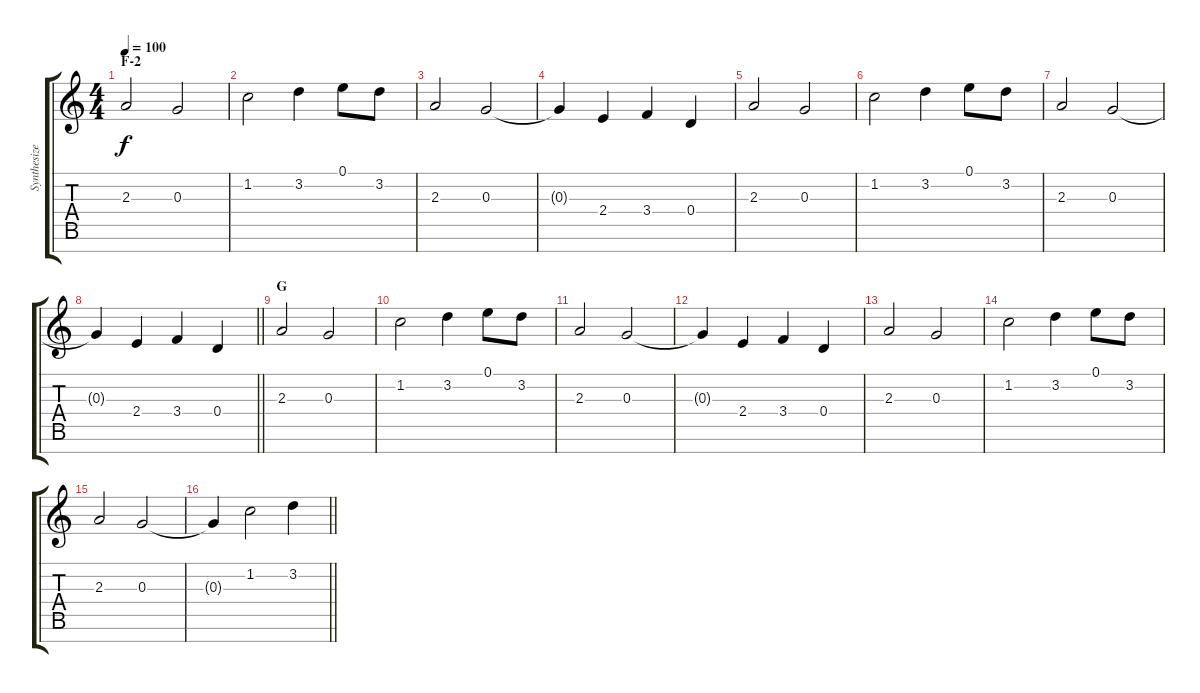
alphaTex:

\track ("Synthesizer" "Synthesize") {instrument lead2sawtooth}
\staff {score tabs}
\tuning (E5 B4 G4 D4 A3 E3 B2) {hide}
\ts (4 4)
\section ("" "F-2")
\tempo 100
\clef g2
\ks c
2.3.2{dy f} 0.3.2 |
1.2.2 3.2.4 0.1.8 3.2.8 |
2.3.2 0.3.2 |
0.3{t}.4 2.4.4 3.4.4 0.4.4 |
2.3.2 0.3.2 |
1.2.2 3.2.4 0.1.8 3.2.8 |
2.3.2 0.3.2 |
\barLineRight lightlight
0.3{t}.4 2.4.4 3.4.4 0.4.4 |
\section ("" "G")
2.3.2 0.3.2 |
1.2.2 3.2.4 0.1.8 3.2.8 |
2.3.2 0.3.2 |
0.3{t}.4 2.4.4 3.4.4 0.4.4 |
2.3.2 0.3.2 |
1.2.2 3.2.4 0.1.8 3.2.8 |
2.3.2 0.3.2 |
\barLineRight lightlight
0.3{t}.4 1.2.2 3.2.4
